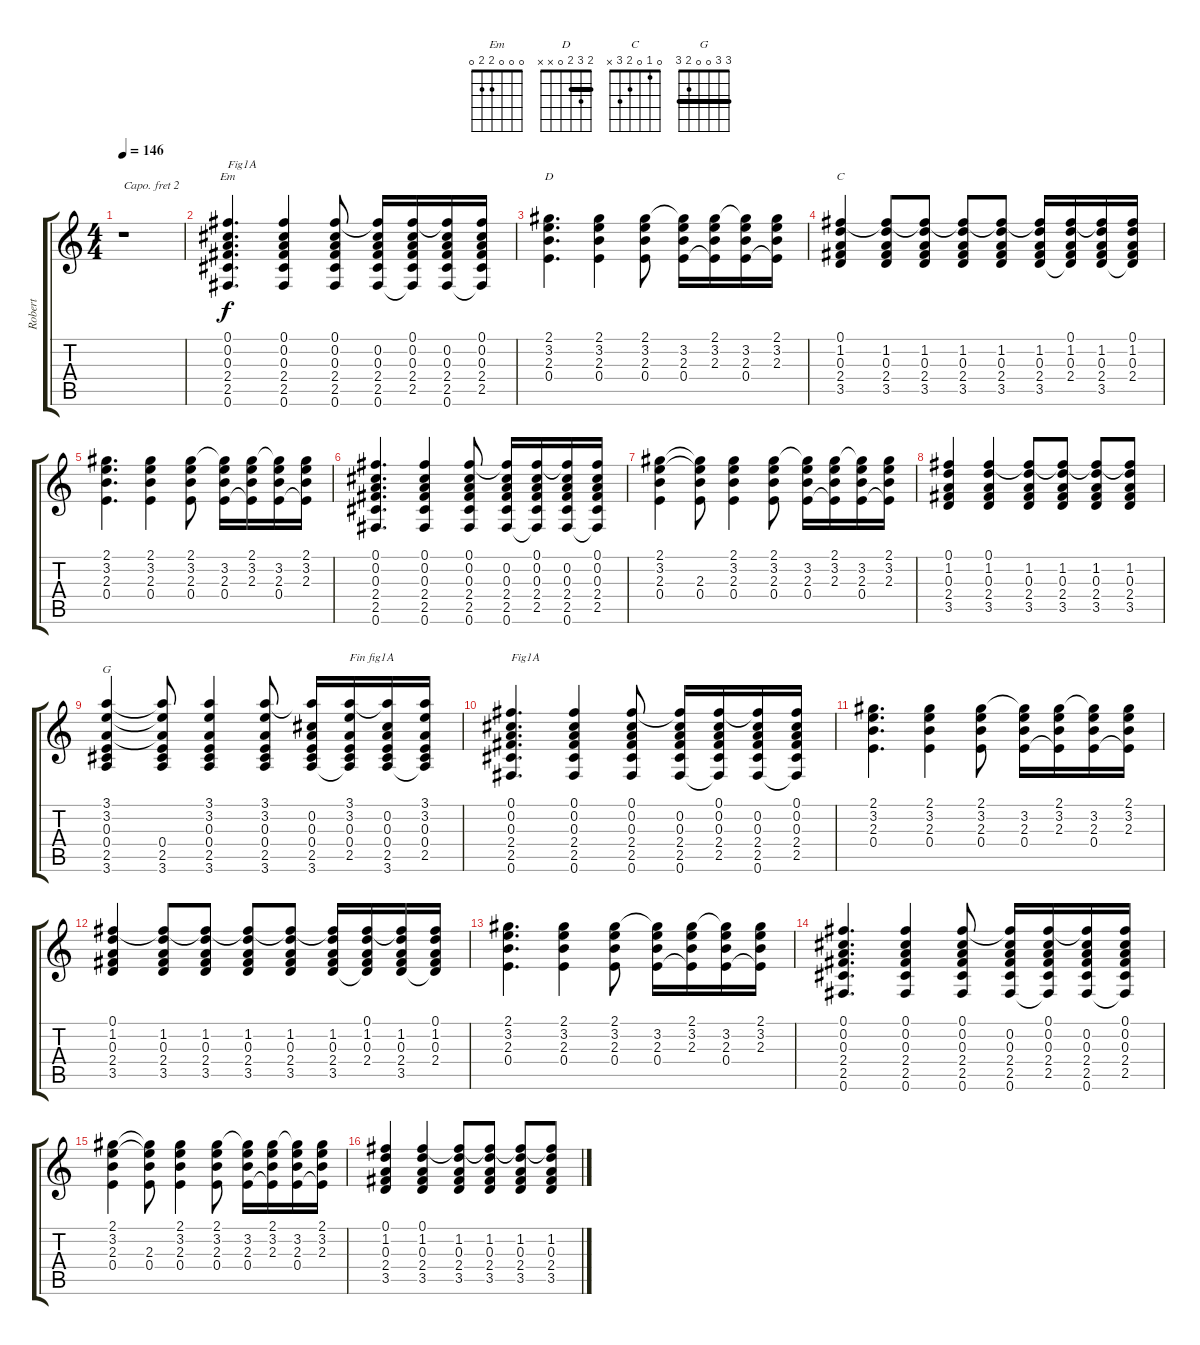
\track ("Robert" "Robert") {instrument acousticguitarsteel}
\staff {score tabs}
\capo 2
\tuning (E4 B3 G3 D3 A2 E2) {hide}
\chord ("Em" 0 0 0 2 2 0)
\chord ("D" 2 3 2 0 x x) {barre 2}
\chord ("C" 0 1 0 2 3 x)
\chord ("G" 3 3 0 0 2 3) {barre 3}
\ts (4 4)
\tempo 146
\clef g2
\ks c
r.1{dy f instrument acousticguitarsteel} |
(0.1 0.2 0.3 2.4 2.5 0.6).4{d ch "Em" txt "Fig1A"} (0.1 0.2 0.3 2.4 2.5 0.6).4 (0.1 0.2 0.3 2.4 2.5 0.6).8 (0.1{t} 0.2 0.3 2.4 2.5 0.6).16 (0.1 0.2 0.3 2.4 2.5 0.6{t}).16 (0.1{t} 0.2 0.3 2.4 2.5 0.6).16 (0.1 0.2 0.3 2.4 2.5 0.6{t}).16 |
(2.1 3.2 2.3 0.4).4{d ch "D"} (2.1 3.2 2.3 0.4).4 (2.1 3.2 2.3 0.4).8 (2.1{t} 3.2 2.3 0.4).16 (2.1 3.2 2.3 0.4{t}).16 (2.1{t} 3.2 2.3 0.4).16 (2.1 3.2 2.3 0.4{t}).16 |
(0.1 1.2 0.3 2.4 3.5).4{ch "C"} (0.1{t} 1.2 0.3 2.4 3.5).8 (0.1{t} 1.2 0.3 2.4 3.5).8 (0.1{t} 1.2 0.3 2.4 3.5).8 (0.1{t} 1.2 0.3 2.4 3.5).8 (0.1{t} 1.2 0.3 2.4 3.5).16 (0.1 1.2 0.3 2.4 3.5{t}).16 (0.1{t} 1.2 0.3 2.4 3.5).16 (0.1 1.2 0.3 2.4 3.5{t}).16 |
(2.1 3.2 2.3 0.4).4{d} (2.1 3.2 2.3 0.4).4 (2.1 3.2 2.3 0.4).8 (2.1{t} 3.2 2.3 0.4).16 (2.1 3.2 2.3 0.4{t}).16 (2.1{t} 3.2 2.3 0.4).16 (2.1 3.2 2.3 0.4{t}).16 |
(0.1 0.2 0.3 2.4 2.5 0.6).4{d} (0.1 0.2 0.3 2.4 2.5 0.6).4 (0.1 0.2 0.3 2.4 2.5 0.6).8 (0.1{t} 0.2 0.3 2.4 2.5 0.6).16 (0.1 0.2 0.3 2.4 2.5 0.6{t}).16 (0.1{t} 0.2 0.3 2.4 2.5 0.6).16 (0.1 0.2 0.3 2.4 2.5 0.6{t}).16 |
(2.1 3.2 2.3 0.4).4 (2.1{t} 3.2{t} 2.3 0.4).8 (2.1 3.2 2.3 0.4).4 (2.1 3.2 2.3 0.4).8 (2.1{t} 3.2 2.3 0.4).16 (2.1 3.2 2.3 0.4{t}).16 (2.1{t} 3.2 2.3 0.4).16 (2.1 3.2 2.3 0.4{t}).16 |
(0.1 1.2 0.3 2.4 3.5).4 (0.1 1.2 0.3 2.4 3.5).4 (0.1{t} 1.2 0.3 2.4 3.5).8 (0.1{t} 1.2 0.3 2.4 3.5).8 (0.1{t} 1.2 0.3 2.4 3.5).8 (0.1{t} 1.2 0.3 2.4 3.5).8 |
(3.1 3.2 0.3 0.4 2.5 3.6).4{ch "G"} (3.1{t} 3.2{t} 0.3{t} 0.4 2.5 3.6).8 (3.1 3.2 0.3 0.4 2.5 3.6).4 (3.1 3.2 0.3 0.4 2.5 3.6).8 (3.1{t} 0.2 0.3 0.4 2.5 3.6).16 (3.1 3.2 0.3 0.4 2.5 3.6{t}).16{txt "Fin fig1A"} (3.1{t} 0.2 0.3 0.4 2.5 3.6).16 (3.1 3.2 0.3 0.4 2.5 3.6{t}).16 |
(0.1 0.2 0.3 2.4 2.5 0.6).4{d txt "Fig1A"} (0.1 0.2 0.3 2.4 2.5 0.6).4 (0.1 0.2 0.3 2.4 2.5 0.6).8 (0.1{t} 0.2 0.3 2.4 2.5 0.6).16 (0.1 0.2 0.3 2.4 2.5 0.6{t}).16 (0.1{t} 0.2 0.3 2.4 2.5 0.6).16 (0.1 0.2 0.3 2.4 2.5 0.6{t}).16 |
(2.1 3.2 2.3 0.4).4{d} (2.1 3.2 2.3 0.4).4 (2.1 3.2 2.3 0.4).8 (2.1{t} 3.2 2.3 0.4).16 (2.1 3.2 2.3 0.4{t}).16 (2.1{t} 3.2 2.3 0.4).16 (2.1 3.2 2.3 0.4{t}).16 |
(0.1 1.2 0.3 2.4 3.5).4 (0.1{t} 1.2 0.3 2.4 3.5).8 (0.1{t} 1.2 0.3 2.4 3.5).8 (0.1{t} 1.2 0.3 2.4 3.5).8 (0.1{t} 1.2 0.3 2.4 3.5).8 (0.1{t} 1.2 0.3 2.4 3.5).16 (0.1 1.2 0.3 2.4 3.5{t}).16 (0.1{t} 1.2 0.3 2.4 3.5).16 (0.1 1.2 0.3 2.4 3.5{t}).16 |
(2.1 3.2 2.3 0.4).4{d} (2.1 3.2 2.3 0.4).4 (2.1 3.2 2.3 0.4).8 (2.1{t} 3.2 2.3 0.4).16 (2.1 3.2 2.3 0.4{t}).16 (2.1{t} 3.2 2.3 0.4).16 (2.1 3.2 2.3 0.4{t}).16 |
(0.1 0.2 0.3 2.4 2.5 0.6).4{d} (0.1 0.2 0.3 2.4 2.5 0.6).4 (0.1 0.2 0.3 2.4 2.5 0.6).8 (0.1{t} 0.2 0.3 2.4 2.5 0.6).16 (0.1 0.2 0.3 2.4 2.5 0.6{t}).16 (0.1{t} 0.2 0.3 2.4 2.5 0.6).16 (0.1 0.2 0.3 2.4 2.5 0.6{t}).16 |
(2.1 3.2 2.3 0.4).4 (2.1{t} 3.2{t} 2.3 0.4).8 (2.1 3.2 2.3 0.4).4 (2.1 3.2 2.3 0.4).8 (2.1{t} 3.2 2.3 0.4).16 (2.1 3.2 2.3 0.4{t}).16 (2.1{t} 3.2 2.3 0.4).16 (2.1 3.2 2.3 0.4{t}).16 |
(0.1 1.2 0.3 2.4 3.5).4 (0.1 1.2 0.3 2.4 3.5).4 (0.1{t} 1.2 0.3 2.4 3.5).8 (0.1{t} 1.2 0.3 2.4 3.5).8 (0.1{t} 1.2 0.3 2.4 3.5).8 (0.1{t} 1.2 0.3 2.4 3.5).8
